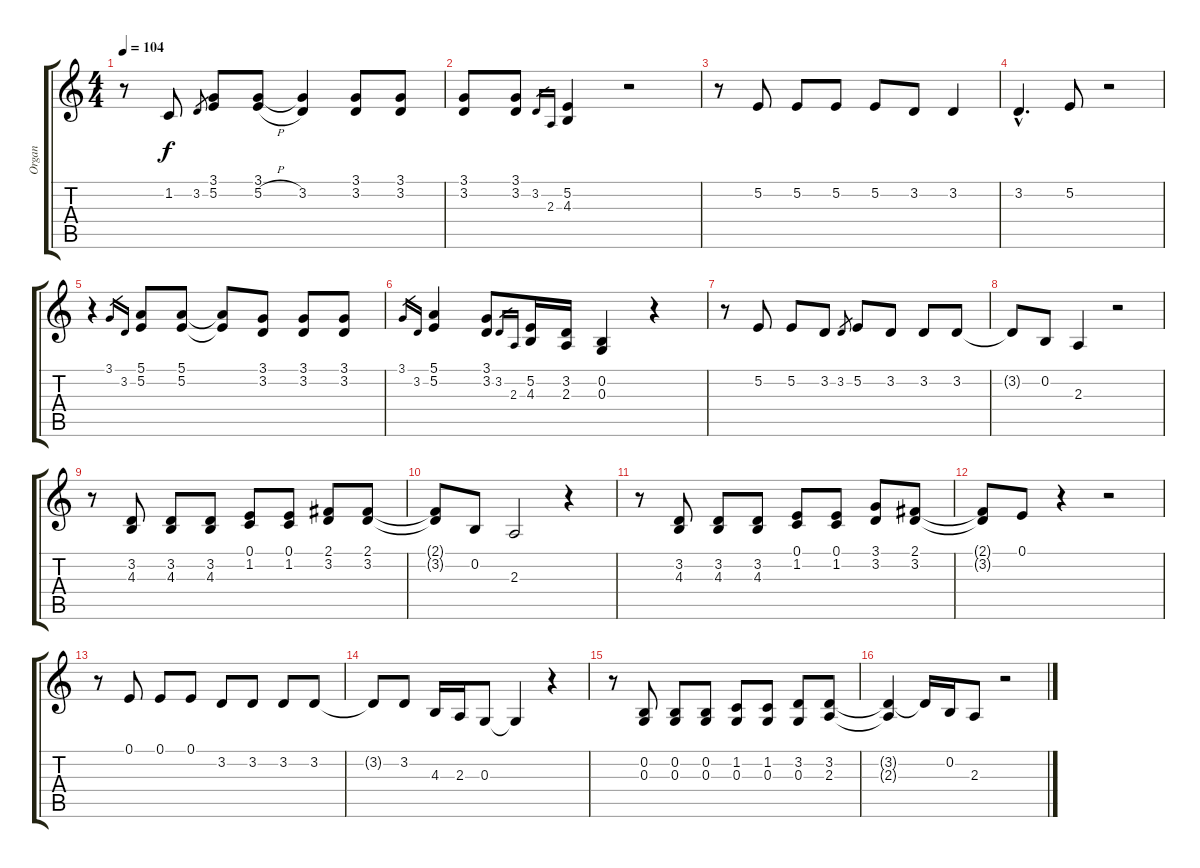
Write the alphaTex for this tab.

\track ("Organ" "Organ") {instrument drawbarorgan}
\staff {score tabs}
\tuning (E4 B3 G3 D3 A2 E2) {hide}
\ts (4 4)
\tempo 104
\clef g2
\ks c
r.8{dy f} 1.2.8 3.2.8{gr} (3.1 5.2).8 (3.1 5.2{h}).8 (3.1{t} 3.2).4 (3.1 3.2).8 (3.1 3.2).8 |
(3.1 3.2).8 (3.1 3.2).8 3.2.16{gr} 2.3.16{gr} (5.2 4.3).4 r.2 |
r.8 5.2.8 5.2.8 5.2.8 5.2.8 3.2.8 3.2.4 |
3.2{hac}.4{d} 5.2.8 r.2 |
r.4 3.1.16{gr} 3.2.16{gr} (5.1 5.2).8 (5.1 5.2).8 (5.1{t} 5.2{t}).8 (3.1 3.2).8 (3.1 3.2).8 (3.1 3.2).8 |
3.1.16{gr} 3.2.16{gr} (5.1 5.2).4 (3.1 3.2).8 3.2.16{gr} 2.3.16{gr} (5.2 4.3).16 (3.2 2.3).16 (0.2 0.3).4 r.4 |
r.8 5.2.8 5.2.8 3.2.8 3.2.8{gr} 5.2.8 3.2.8 3.2.8 3.2.8 |
3.2{t}.8 0.2.8 2.3.4 r.2 |
r.8 (3.2 4.3).8 (3.2 4.3).8 (3.2 4.3).8 (0.1 1.2).8 (0.1 1.2).8 (2.1 3.2).8 (2.1 3.2).8 |
(2.1{t} 3.2{t}).8 0.2.8 2.3.2 r.4 |
r.8 (3.2 4.3).8 (3.2 4.3).8 (3.2 4.3).8 (0.1 1.2).8 (0.1 1.2).8 (3.1 3.2).8 (2.1 3.2).8 |
(2.1{t} 3.2{t}).8 0.1.8 r.4 r.2 |
r.8 0.1.8 0.1.8 0.1.8 3.2.8 3.2.8 3.2.8 3.2.8 |
3.2{t}.8 3.2.8 4.3.16 2.3.16 0.3.8 0.3{t}.4 r.4 |
r.8 (0.2 0.3).8 (0.2 0.3).8 (0.2 0.3).8 (1.2 0.3).8 (1.2 0.3).8 (3.2 0.3).8 (3.2 2.3).8 |
(3.2{t} 2.3{t}).4 3.2{t}.16 0.2.16 2.3.8 r.2
